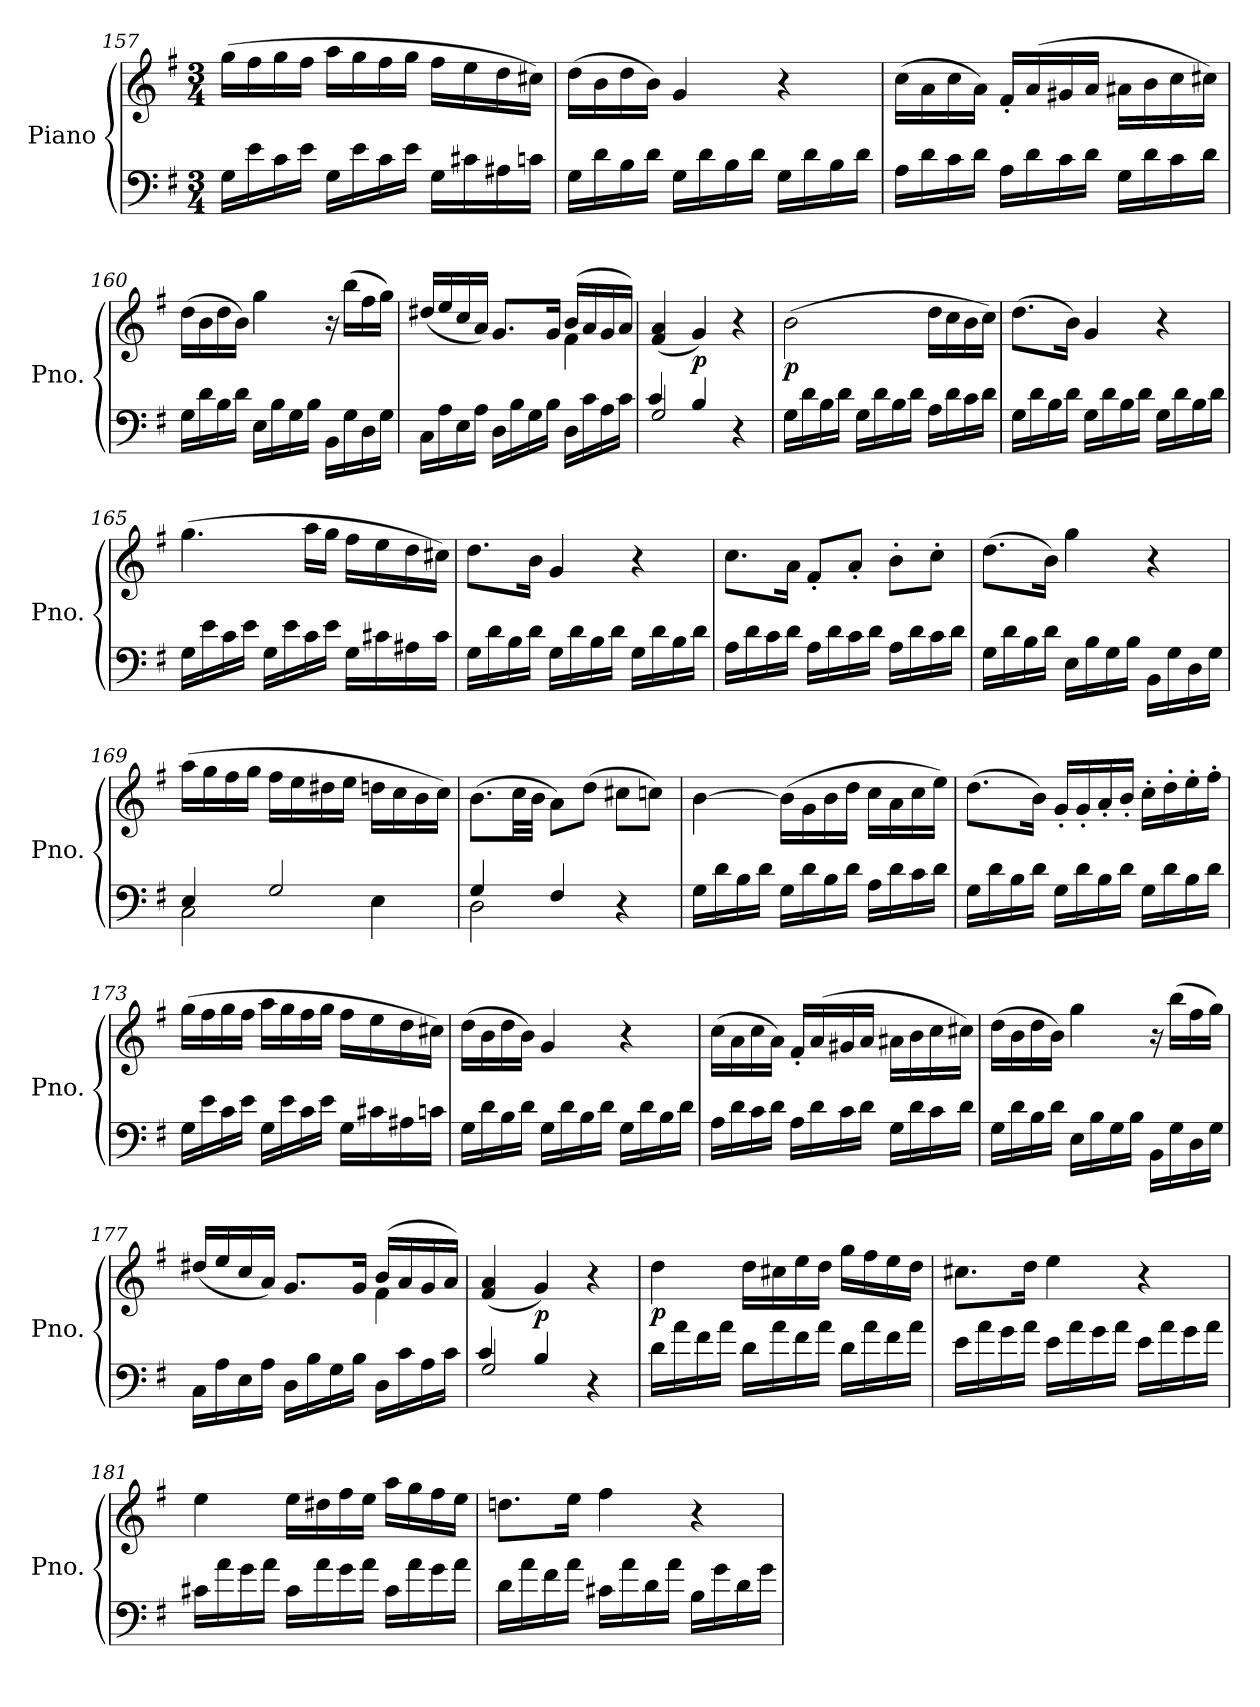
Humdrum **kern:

**kern	**kern	**dynam
*part1	*part1	*part1
*staff2	*staff1	*staff1/2
*I"Piano	*	*
*I'Pno.	*	*
*clefF4	*clefG2	*
*k[f#]	*k[f#]	*
*M3/4	*M3/4	*
=157	=157	=157
16G\LL	(16gg\LL	.
16e\	16ff#\	.
16c\	16gg\	.
16e\JJ	16ff#\JJ	.
16G\LL	16aa\LL	.
16e\	16gg\	.
16c\	16ff#\	.
16e\JJ	16gg\JJ	.
16G\LL	16ff#\LL	.
16c#X\	16ee\	.
16A#X\	16dd\	.
16cn\JJ	16cc#X\JJ)	.
=158	=158	=158
16G\LL	(16dd\LL	.
16d\	16b\	.
16B\	16dd\	.
16d\JJ	16b\JJ)	.
16G\LL	4g/	.
16d\	.	.
16B\	.	.
16d\JJ	.	.
16G\LL	4r	.
16d\	.	.
16B\	.	.
16d\JJ	.	.
!!LO:LB:g=z
=159	=159	=159
16A\LL	(16cc\LL	.
16d\	16a\	.
16c\	16cc\	.
16d\JJ	16a\JJ)	.
16A\LL	16f#'/LL	.
16d\	(>16a/	.
16c\	16g#X/	.
16d\JJ	16a/JJ	.
16G\LL	16a#X\LL	.
16d\	16b\	.
16c\	16cc\	.
16d\JJ	16cc#X\JJ)	.
=160	=160	=160
16G\LL	(16dd\LL	.
16d\	16b\	.
16B\	16dd\	.
16d\JJ	16b\JJ)	.
16E\LL	4gg\	.
16B\	.	.
16G\	.	.
16B\JJ	.	.
16BB\LL	16r	.
16G\	(16bb\LL	.
16D\	16ff#\	.
16G\JJ	16gg\JJ)	.
=161	=161	=161
*	*^	*
16C\LL	(16dd#X/LL	2ryy	.
16A\	16ee/	.	.
16E\	16cc/	.	.
16A\JJ	16a/JJ)	.	.
16D\LL	8.g/L	.	.
16B\	.	.	.
16G\	.	.	.
16B\JJ	16g/Jk	.	.
16D\LL	(>16b/LL	4f#\	.
16c\	16a/	.	.
16A\	16g/	.	.
16c\JJ	16a/JJ)	.	.
*	*v	*v	*
=162	=162	=162
*^	*	*
!	!	!	!LO:DY:b
!	!	!	!LO:DY:n=1:b
2G/	4c/	(4f#/ 4a/	fp mf
!	!	!	!LO:DY:n=2:b
.	4B/	4g/)	p
4r	4ryy	4r	.
!!LO:LB:g=z
=163	=163	=163	=163
!	!	!	!LO:DY:b
*v	*v	*	*
16G\LL	(2b\	p
16d\	.	.
16B\	.	.
16d\JJ	.	.
16G\LL	.	.
16d\	.	.
16B\	.	.
16d\JJ	.	.
16A\LL	16dd\LL	.
16d\	16cc\	.
16c\	16b\	.
16d\JJ	16cc\JJ)	.
=164	=164	=164
16G\LL	(8.dd\L	.
16d\	.	.
16B\	.	.
16d\JJ	16b\Jk)	.
16G\LL	4g/	.
16d\	.	.
16B\	.	.
16d\JJ	.	.
16G\LL	4r	.
16d\	.	.
16B\	.	.
16d\JJ	.	.
=165	=165	=165
16G\LL	(4.gg\	.
16e\	.	.
16c\	.	.
16e\JJ	.	.
16G\LL	.	.
16e\	.	.
16c\	16aa\LL	.
16e\JJ	16gg\JJ	.
16G\LL	16ff#\LL	.
16c#X\	16ee\	.
16A#X\	16dd\	.
16c#\JJ	16cc#X\JJ)	.
!!LO:LB:g=z
=166	=166	=166
16G\LL	8.dd\L	.
16d\	.	.
16B\	.	.
16d\JJ	16b\Jk	.
16G\LL	4g/	.
16d\	.	.
16B\	.	.
16d\JJ	.	.
16G\LL	4r	.
16d\	.	.
16B\	.	.
16d\JJ	.	.
=167	=167	=167
16A\LL	8.cc\L	.
16d\	.	.
16c\	.	.
16d\JJ	16a\Jk	.
16A\LL	8f#'/L	.
16d\	.	.
16c\	8a'/J	.
16d\JJ	.	.
16A\LL	8b'\L	.
16d\	.	.
16c\	8cc'\J	.
16d\JJ	.	.
=168	=168	=168
16G\LL	(8.dd\L	.
16d\	.	.
16B\	.	.
16d\JJ	16b\Jk)	.
16E\LL	4gg\	.
16B\	.	.
16G\	.	.
16B\JJ	.	.
16BB\LL	4r	.
16G\	.	.
16D\	.	.
16G\JJ	.	.
!!LO:PB:g=z
=169	=169	=169
*^	*	*
4E/	2C\	(16aa\LL	.
.	.	16gg\	.
.	.	16ff#\	.
.	.	16gg\JJ	.
2G/	.	16ff#\LL	.
.	.	16ee\	.
.	.	16dd#X\	.
.	.	16ee\JJ	.
.	4E\	16ddn\LL	.
.	.	16cc\	.
.	.	16b\	.
.	.	16cc\JJ)	.
=170	=170	=170	=170
4G/	2D\	(8.b\L	.
.	.	32cc\LL	.
.	.	32b\JJJ	.
4F#/	.	8a\L)	.
.	.	(8dd\J	.
4r	4ryy	8cc#X\L	.
.	.	8ccn\J)	.
*v	*v	*	*
=171	=171	=171
16G\LL	[4b\	.
16d\	.	.
16B\	.	.
16d\JJ	.	.
16G\LL	(16b\LL]	.
16d\	16g\	.
16B\	16b\	.
16d\JJ	16dd\JJ	.
16A\LL	16cc\LL	.
16d\	16a\	.
16c\	16cc\	.
16d\JJ	16ee\JJ)	.
!!LO:LB:g=z
=172	=172	=172
16G\LL	(8.dd\L	.
16d\	.	.
16B\	.	.
16d\JJ	16b\Jk)	.
16G\LL	16g'/LL	.
16d\	16g'/	.
16B\	16a'/	.
16d\JJ	16b'/JJ	.
16G\LL	16cc'\LL	.
16d\	16dd'\	.
16B\	16ee'\	.
16d\JJ	16ff#'\JJ	.
=173	=173	=173
16G\LL	(16gg\LL	.
16e\	16ff#\	.
16c\	16gg\	.
16e\JJ	16ff#\JJ	.
16G\LL	16aa\LL	.
16e\	16gg\	.
16c\	16ff#\	.
16e\JJ	16gg\JJ	.
16G\LL	16ff#\LL	.
16c#X\	16ee\	.
16A#X\	16dd\	.
16cn\JJ	16cc#X\JJ)	.
=174	=174	=174
16G\LL	(16dd\LL	.
16d\	16b\	.
16B\	16dd\	.
16d\JJ	16b\JJ)	.
16G\LL	4g/	.
16d\	.	.
16B\	.	.
16d\JJ	.	.
16G\LL	4r	.
16d\	.	.
16B\	.	.
16d\JJ	.	.
!!LO:LB:g=z
=175	=175	=175
16A\LL	(16cc\LL	.
16d\	16a\	.
16c\	16cc\	.
16d\JJ	16a\JJ)	.
16A\LL	16f#'/LL	.
16d\	(>16a/	.
16c\	16g#X/	.
16d\JJ	16a/JJ	.
16G\LL	16a#X\LL	.
16d\	16b\	.
16c\	16cc\	.
16d\JJ	16cc#X\JJ)	.
=176	=176	=176
16G\LL	(16dd\LL	.
16d\	16b\	.
16B\	16dd\	.
16d\JJ	16b\JJ)	.
16E\LL	4gg\	.
16B\	.	.
16G\	.	.
16B\JJ	.	.
16BB\LL	16r	.
16G\	(16bb\LL	.
16D\	16ff#\	.
16G\JJ	16gg\JJ)	.
=177	=177	=177
*	*^	*
16C\LL	(16dd#X/LL	2ryy	.
16A\	16ee/	.	.
16E\	16cc/	.	.
16A\JJ	16a/JJ)	.	.
16D\LL	8.g/L	.	.
16B\	.	.	.
16G\	.	.	.
16B\JJ	16g/Jk	.	.
16D\LL	(>16b/LL	4f#\	.
16c\	16a/	.	.
16A\	16g/	.	.
16c\JJ	16a/JJ)	.	.
*	*v	*v	*
=178	=178	=178
*^	*	*
!	!	!	!LO:DY:b
!	!	!	!LO:DY:n=1:b
2G/	4c/	(4f#/ 4a/	fp mf
!	!	!	!LO:DY:n=2:b
.	4B/	4g/)	p
4r	4ryy	4r	.
!!LO:LB:g=z
=179	=179	=179	=179
!	!	!	!LO:DY:b
*v	*v	*	*
16d\LL	4dd\	p
16a\	.	.
16f#\	.	.
16a\JJ	.	.
16d\LL	16dd\LL	.
16a\	16cc#X\	.
16f#\	16ee\	.
16a\JJ	16dd\JJ	.
16d\LL	16gg\LL	.
16a\	16ff#\	.
16f#\	16ee\	.
16a\JJ	16dd\JJ	.
=180	=180	=180
16e\LL	8.cc#X\L	.
16a\	.	.
16g\	.	.
16a\JJ	16dd\Jk	.
16e\LL	4ee\	.
16a\	.	.
16g\	.	.
16a\JJ	.	.
16e\LL	4r	.
16a\	.	.
16g\	.	.
16a\JJ	.	.
!!LO:LB:g=z
=181	=181	=181
16c#X\LL	4ee\	.
16a\	.	.
16g\	.	.
16a\JJ	.	.
16c#\LL	16ee\LL	.
16a\	16dd#X\	.
16g\	16ff#\	.
16a\JJ	16ee\JJ	.
16c#\LL	16aa\LL	.
16a\	16gg\	.
16g\	16ff#\	.
16a\JJ	16ee\JJ	.
=182	=182	=182
16d\LL	8.ddn\L	.
16a\	.	.
16f#\	.	.
16a\JJ	16ee\Jk	.
16c#X\LL	4ff#\	.
16a\	.	.
16d\	.	.
16a\JJ	.	.
16B\LL	4r	.
16g\	.	.
16d\	.	.
16g\JJ	.	.
=	=	=
*-	*-	*-
